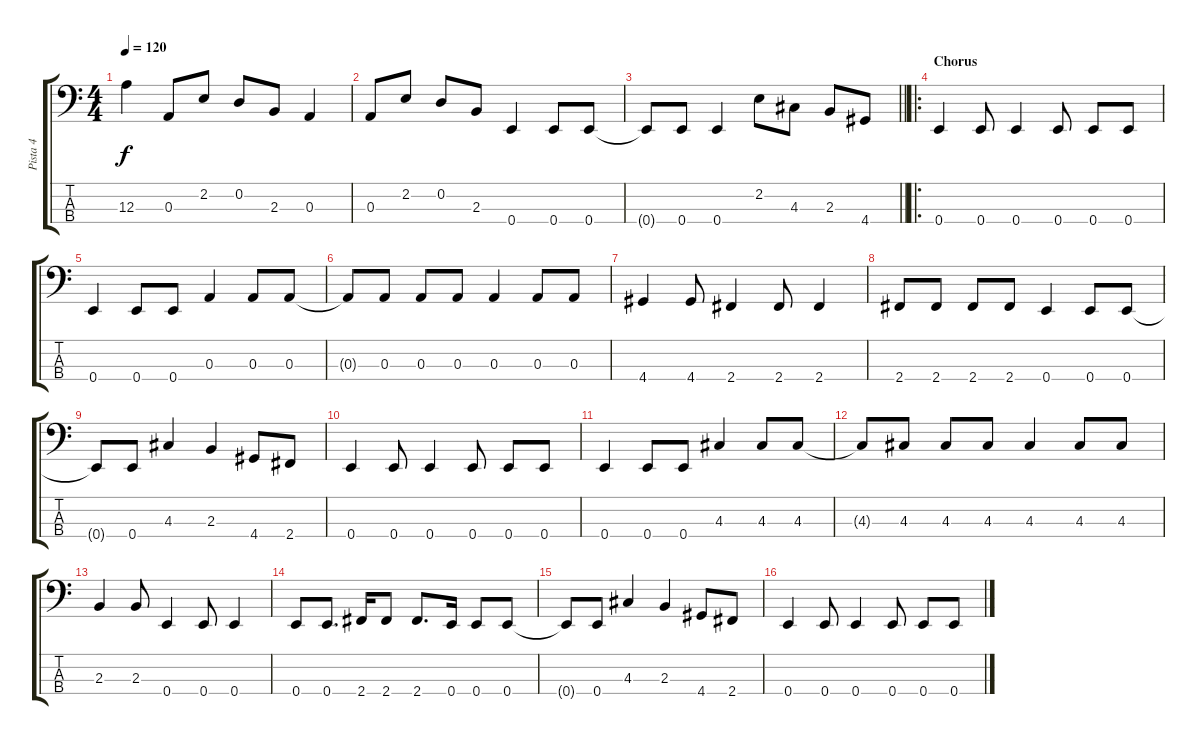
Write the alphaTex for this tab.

\track ("Pista 4" "Pista 4") {instrument electricbassfinger}
\staff {score tabs}
\tuning (G2 D2 A1 E1) {hide}
\ts (4 4)
\tempo 120
\clef f4
\ks c
12.3.4{dy f} 0.3.8 2.2.8 0.2.8 2.3.8 0.3.4 |
0.3.8 2.2.8 0.2.8 2.3.8 0.4.4 0.4.8 0.4.8 |
\barLineRight lightlight
0.4{t}.8 0.4.8 0.4.4 2.2.8 4.3.8 2.3.8 4.4.8 |
\ro
\section ("" "Chorus")
0.4.4 0.4.8 0.4.4 0.4.8 0.4.8 0.4.8 |
0.4.4 0.4.8 0.4.8 0.3.4 0.3.8 0.3.8 |
0.3{t}.8 0.3.8 0.3.8 0.3.8 0.3.4 0.3.8 0.3.8 |
4.4.4 4.4.8 2.4.4 2.4.8 2.4.4 |
2.4.8 2.4.8 2.4.8 2.4.8 0.4.4 0.4.8 0.4.8 |
0.4{t}.8 0.4.8 4.3.4 2.3.4 4.4.8 2.4.8 |
0.4.4 0.4.8 0.4.4 0.4.8 0.4.8 0.4.8 |
0.4.4 0.4.8 0.4.8 4.3.4 4.3.8 4.3.8 |
4.3{t}.8 4.3.8 4.3.8 4.3.8 4.3.4 4.3.8 4.3.8 |
2.3.4 2.3.8 0.4.4 0.4.8 0.4.4 |
0.4.8 0.4.8{d} 2.4.16 2.4.8 2.4.8{d} 0.4.16 0.4.8 0.4.8 |
0.4{t}.8 0.4.8 4.3.4 2.3.4 4.4.8 2.4.8 |
0.4.4 0.4.8 0.4.4 0.4.8 0.4.8 0.4.8
